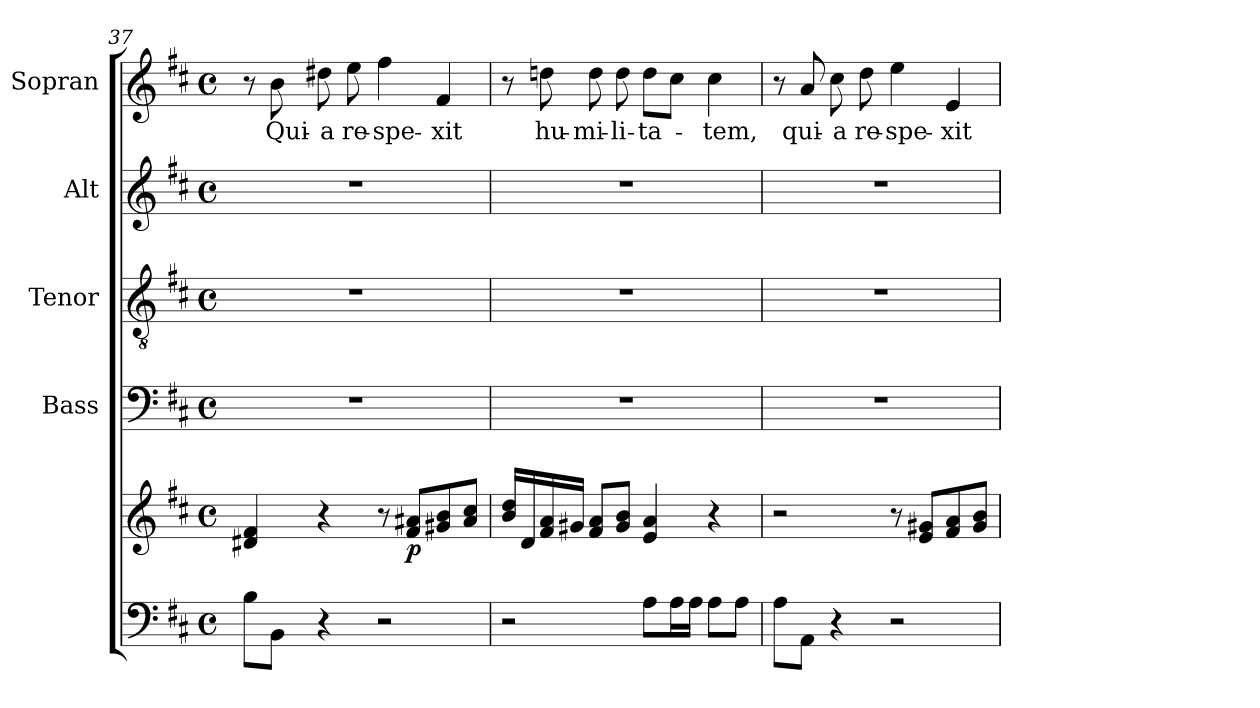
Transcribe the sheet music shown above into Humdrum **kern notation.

**kern	**kern	**dynam	**kern	**kern	**kern	**kern	**text
*part5	*part5	*part5	*part4	*part3	*part2	*part1	*part1
*staff6	*staff5	*staff5/6	*staff4	*staff3	*staff2	*staff1	*staff1
*	*	*	*I"Bass	*I"Tenor	*I"Alt	*I"Sopran	*
*	*	*	*I'B.	*I'T.	*I'A.	*I'S.	*
*clefF4	*clefG2	*	*clefF4	*clefGv2	*clefG2	*clefG2	*
*k[f#c#]	*k[f#c#]	*	*k[f#c#]	*k[f#c#]	*k[f#c#]	*k[f#c#]	*
*D:	*D:	*	*D:	*D:	*D:	*D:	*
*M4/4	*M4/4	*	*M4/4	*M4/4	*M4/4	*M4/4	*
*met(c)	*met(c)	*	*met(c)	*met(c)	*met(c)	*met(c)	*
=37	=37	=37	=37	=37	=37	=37	=37
8B\L	4d#X/ 4f#/	.	1r	1r	1r	8r	.
!	!	!	!	!	!	!	!LO:LY:b
8BB\J	.	.	.	.	.	8b\	Qui-
!	!	!	!	!	!	!	!LO:LY:b
4r	4r	.	.	.	.	8dd#X\	-a
!	!	!	!	!	!	!	!LO:LY:b
.	.	.	.	.	.	8ee\	re-
!	!	!	!	!	!	!	!LO:LY:b
2r	8r	.	.	.	.	4ff#\	-spe-
!	!	!LO:DY:b	!	!	!	!	!
.	8f#/ 8a#X/L	p	.	.	.	.	.
!	!	!	!	!	!	!	!LO:LY:b
.	8g#X/ 8b/	.	.	.	.	4f#/	-xit
.	8a#/ 8cc#/J	.	.	.	.	.	.
!!LO:LB:g=z
=38	=38	=38	=38	=38	=38	=38	=38
2r	16b/ 16dd/LL	.	1r	1r	1r	8r	.
.	16d/	.	.	.	.	.	.
!	!	!	!	!	!	!	!LO:LY:b
.	16f#/ 16a/	.	.	.	.	8ddn\	hu-
.	16g#X/JJ	.	.	.	.	.	.
!	!	!	!	!	!	!	!LO:LY:b
.	8f#/ 8a/L	.	.	.	.	8dd\	-mi-
!	!	!	!	!	!	!	!LO:LY:b
.	8g#/ 8b/J	.	.	.	.	8dd\	-li-
!	!	!	!	!	!	!	!LO:LY:b
8A\L	4e/ 4a/	.	.	.	.	8dd\L	-ta-
16A\L	.	.	.	.	.	8cc#\J	.
16A\JJ	.	.	.	.	.	.	.
!	!	!	!	!	!	!	!LO:LY:b
8A\L	4r	.	.	.	.	4cc#\	-tem,
8A\J	.	.	.	.	.	.	.
=39	=39	=39	=39	=39	=39	=39	=39
8A\L	2r	.	1r	1r	1r	8r	.
!	!	!	!	!	!	!	!LO:LY:b
8AA\J	.	.	.	.	.	8a/	qui-
!	!	!	!	!	!	!	!LO:LY:b
4r	.	.	.	.	.	8cc#\	-a
!	!	!	!	!	!	!	!LO:LY:b
.	.	.	.	.	.	8dd\	re-
!	!	!	!	!	!	!	!LO:LY:b
2r	8r	.	.	.	.	4ee\	-spe-
.	8e/ 8g#X/L	.	.	.	.	.	.
!	!	!	!	!	!	!	!LO:LY:b
.	8f#/ 8a/	.	.	.	.	4e/	-xit
.	8g#/ 8b/J	.	.	.	.	.	.
=	=	=	=	=	=	=	=
*-	*-	*-	*-	*-	*-	*-	*-
